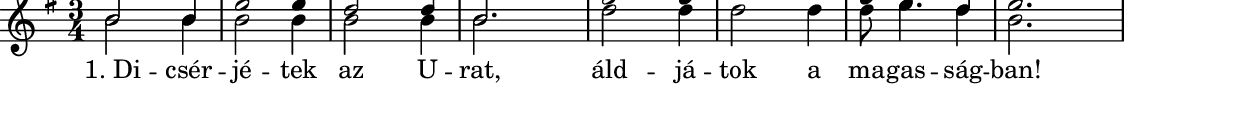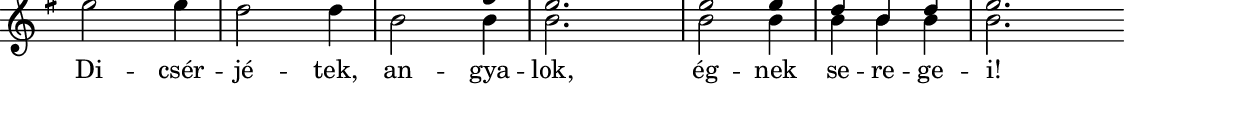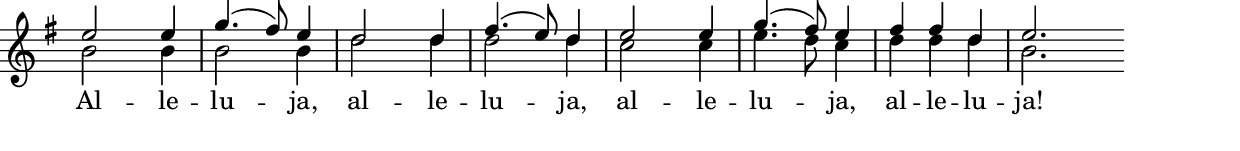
% MusicXML to Lilypond converter by Kovi

szovegABA = \lyricmode {  "1. Di" -- "csér" -- "jé" -- "tek" "az" "U" -- "rat," "áld" -- "já" -- "tok" "a" "ma" -- "gas" -- "ság" -- "ban!" "Di" -- "csér" -- "jé" -- "tek," "an" -- "gya" -- "lok," "ég" -- "nek" "se" -- "re" -- "ge" -- "i!" "Al" -- "le" -- "lu" -- "ja," "al" -- "le" -- "lu" -- "ja," "al" -- "le" -- "lu" --  \skip 4 "ja," "al" -- "le" -- "lu" -- "ja!"  }

% Analyzing...
% 1 parts
% 1 Staff
% forceBassClefActive = 
melody = {
% 92 notes in the part
% 2 voices

\new Staff
<<
\new Voice = "voice1" { \voiceOne
% 92 notes
% 23 mesaures

% Measure 1
\clef "treble"
\key g \major
\time 3/4 
b'2 b'4 
% Measure 2
e''2 e''4 
% Measure 3
d''2 d''4 
% Measure 4
b'2. 
% Measure 5
fis''2 fis''4 
% Measure 6
g''2 g''4 
% Measure 7
fis''8 e''4. d''4 
% Measure 8
e''2. 
% Measure 9
\break
g''2 g''4 
% Measure 10
a''2 a''4 
% Measure 11
g''2 fis''4 
% Measure 12
e''2. 
% Measure 13
e''2 e''4 
% Measure 14
d''4 b'4 d''4 
% Measure 15
e''2. 
% Measure 16
\bar "|:" \break
\once \override Score.RehearsalMark #'self-alignment-X = #LEFT
\mark \markup{ \fontsize #-1 \box Refrén } 
e''2 e''4 
% Measure 17
g''4. (fis''8 )e''4 
% Measure 18
d''2 d''4 
% Measure 19
fis''4. (e''8 )d''4 
% Measure 20
e''2 e''4 
% Measure 21
g''4. (fis''8 )e''4 
% Measure 22
fis''4 fis''4 d''4 
% Measure 23
e''2. \bar ":|" 
} % voice
\new Voice = "voice2" { \voiceTwo
% 92 notes
% 23 mesaures

% Measure 1
\clef "treble"
\key g \major
\time 3/4 
b'2 b'4 
% Measure 2
b'2 b'4 
% Measure 3
b'2 b'4 
% Measure 4
b'2. 
% Measure 5
d''2 d''4 
% Measure 6
d''2 d''4 
% Measure 7
d''8 e''4. d''4 
% Measure 8
b'2. 
% Measure 9
\break
e''2 e''4 
% Measure 10
d''2 d''4 
% Measure 11
b'2 b'4 
% Measure 12
b'2. 
% Measure 13
b'2 b'4 
% Measure 14
b'4 b'4 b'4 
% Measure 15
b'2. 
% Measure 16
\bar "|:" \break
\once \override Score.RehearsalMark #'self-alignment-X = #LEFT
\mark \markup{ \fontsize #-1 \box Refrén } 
b'2 b'4 
% Measure 17
b'2 b'4 
% Measure 18
d''2 d''4 
% Measure 19
d''2 d''4 
% Measure 20
c''2 c''4 
% Measure 21
e''4. d''8 c''4 
% Measure 22
d''4 d''4 d''4 
% Measure 23
b'2. \bar ":|" 
} % voice
\addlyrics { \szovegABA }
>>
} % melody


harmonies = \chordmode {
% 18 chords
\germanChords
e4:m s4 s4 s4 s4 s4 b4:m s4 s4 e4:m s4 s4 d4 s4 s4 g4 s4 s4 d4 s4 s4 e4:m s4 s4 c4 s4 s4 d4 s4 s4 d4 s4 s4 e4:m s4 s4 s4 s4 s4 b4:m s4 s4 e4:m s4 s4 e4:m s4 s4 s4 s4 s4 d4 s4 s4 s4 s4 s4 c4 s4 s4 s4 s4 s4 b4:m s4 s4 e4:m
}

\include "../../definitions.ly"
